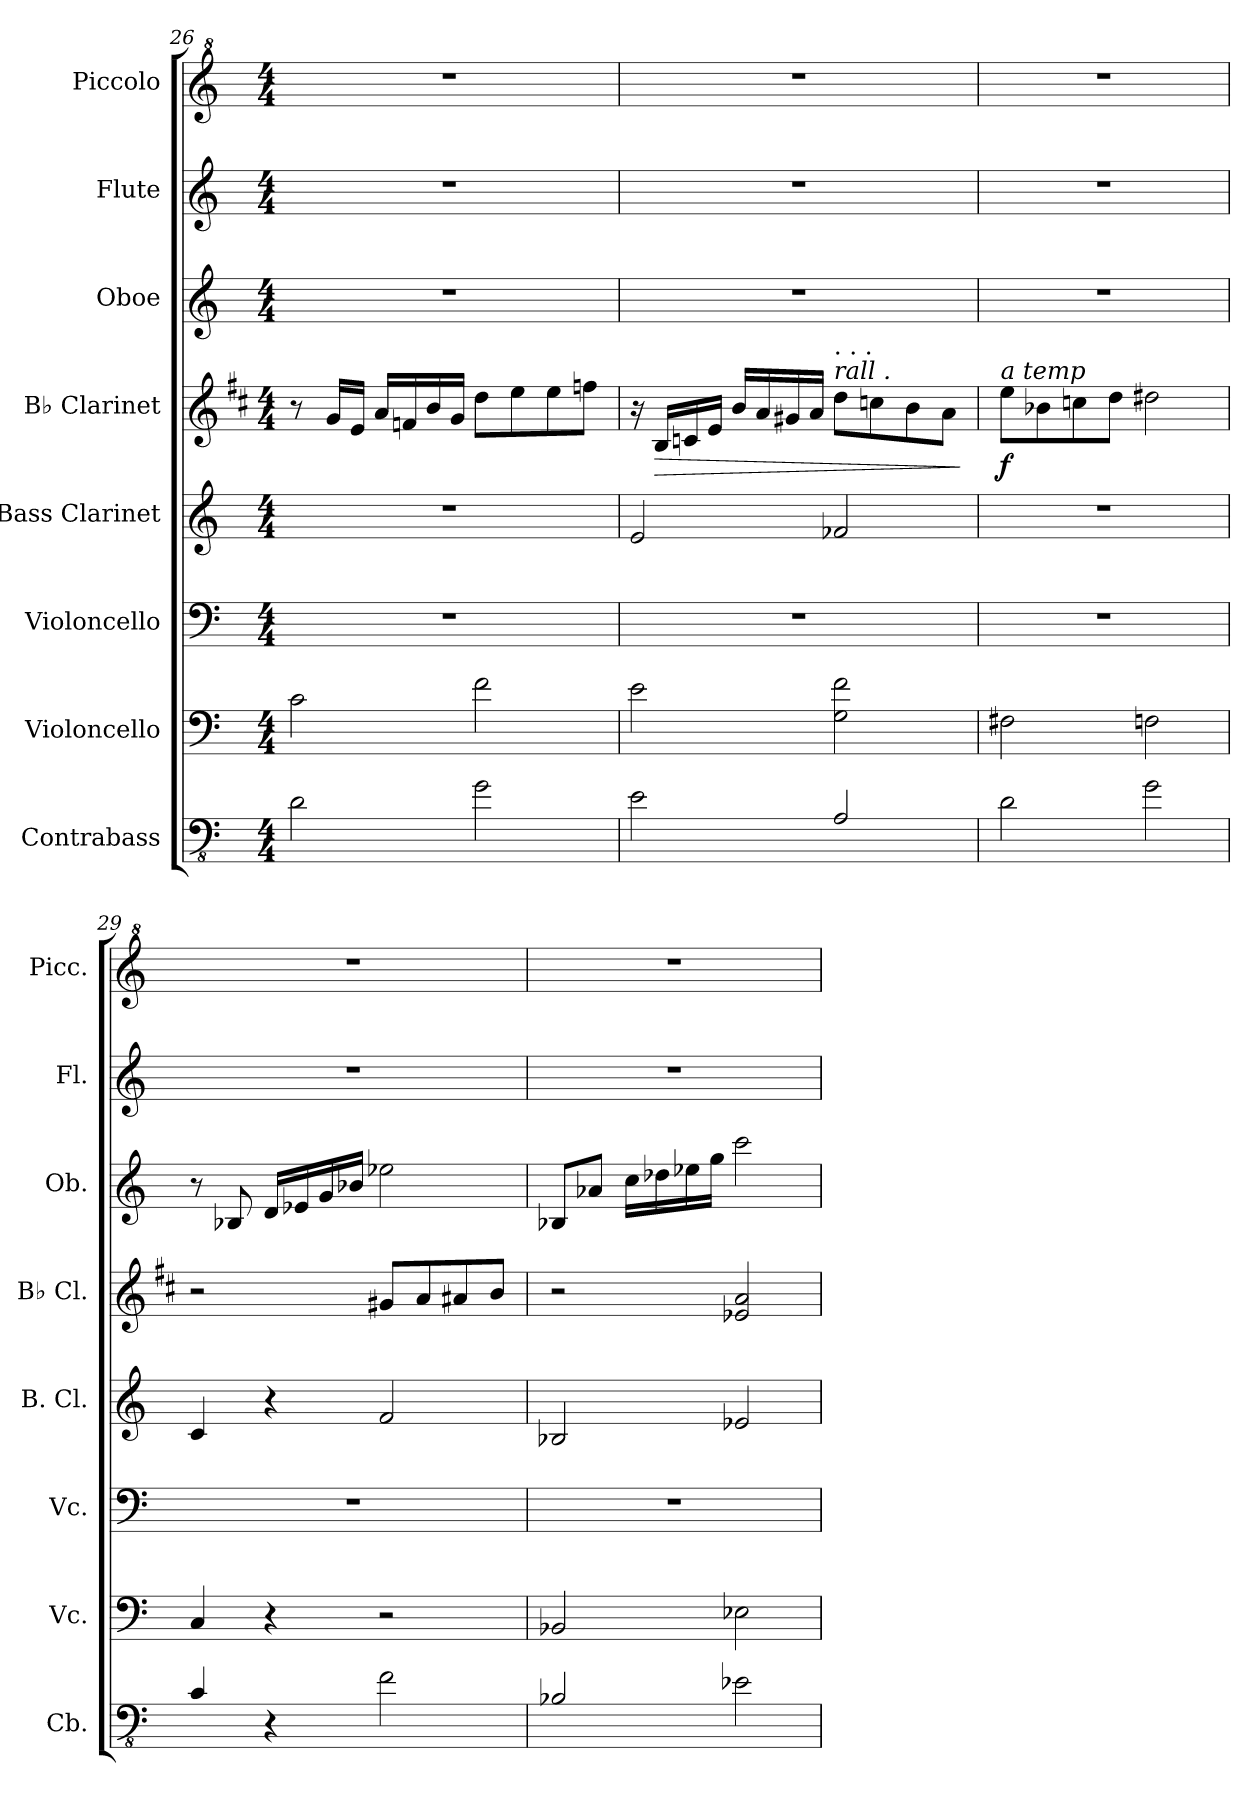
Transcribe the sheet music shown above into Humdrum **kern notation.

**kern	**kern	**kern	**kern	**kern	**dynam	**kern	**kern	**kern
*part8	*part7	*part6	*part5	*part4	*part4	*part3	*part2	*part1
*staff8	*staff7	*staff6	*staff5	*staff4	*staff4	*staff3	*staff2	*staff1
*I"Contrabass	*I"Violoncello	*I"Violoncello	*I"Bass Clarinet	*I"B♭ Clarinet	*	*I"Oboe	*I"Flute	*I"Piccolo
*I'Cb.	*I'Vc.	*I'Vc.	*I'B. Cl.	*I'B♭ Cl.	*	*I'Ob.	*I'Fl.	*I'Picc.
*clefFv4	*clefF4	*clefF4	*clefG2	*clefG2	*	*clefG2	*clefG2	*clefG^2
*ITrd7c12	*	*	*ITrd8c14	*ITrd1c2	*	*	*	*ITrd-7c-12
*k[]	*k[]	*k[]	*k[]	*k[]	*	*k[]	*k[]	*k[]
*M4/4	*M4/4	*M4/4	*M4/4	*M4/4	*	*M4/4	*M4/4	*M4/4
=26	=26	=26	=26	=26	=26	=26	=26	=26
2DD\	2c\	1r	1r	8r	.	1r	1r	1r
.	.	.	.	16f/LL	.	.	.	.
.	.	.	.	16d/JJ	.	.	.	.
.	.	.	.	16g/LL	.	.	.	.
.	.	.	.	16e-X/	.	.	.	.
.	.	.	.	16a/	.	.	.	.
.	.	.	.	16f/JJ	.	.	.	.
2GG\	2f\	.	.	8cc\L	.	.	.	.
.	.	.	.	8dd\	.	.	.	.
.	.	.	.	8dd\	.	.	.	.
.	.	.	.	8ee-X\J	.	.	.	.
=27	=27	=27	=27	=27	=27	=27	=27	=27
2EE\	2e\	1r	2E/	16r	.	1r	1r	1r
!	!	!	!	!	!LO:HP:b	!	!	!
.	.	.	.	16A/LL	>	.	.	.
.	.	.	.	16B-X/	.	.	.	.
.	.	.	.	16d/JJ	.	.	.	.
.	.	.	.	16a/LL	.	.	.	.
.	.	.	.	16g/	.	.	.	.
.	.	.	.	16f#X/	.	.	.	.
.	.	.	.	16g/JJ	.	.	.	.
!	!	!	!	!LO:TX:a:i:t=rall .	!	!	!	!
!	!	!	!	!LO:TX:a:t=. . .	!	!	!	!
2AAA/	2G\ 2f\	.	2F-X/	8cc\L	.	.	.	.
.	.	.	.	8b-X\	.	.	.	.
.	.	.	.	8a\	.	.	.	.
.	.	.	.	8g\J	.	.	.	.
.	.	.	.	.	]	.	.	.
!!LO:PB:g=z
=28	=28	=28	=28	=28	=28	=28	=28	=28
*	*	*	*	*	*	*	*	*MM78
!	!	!	!	!LO:TX:a:i:t=a temp	!	!	!	!
!	!	!	!	!	!LO:DY:b	!	!	!
2DD\	2F#X\	1r	1r	8dd\L	f	1r	1r	1r
.	.	.	.	8a-X\	.	.	.	.
.	.	.	.	8b-X\	.	.	.	.
.	.	.	.	8cc\J	.	.	.	.
2GG\	2Fn\	.	.	2cc#X\	.	.	.	.
=29	=29	=29	=29	=29	=29	=29	=29	=29
4CC/	4C/	1r	4C/	2r	.	8r	1r	1r
.	.	.	.	.	.	8B-X/	.	.
4r	4r	.	4r	.	.	16d/LL	.	.
.	.	.	.	.	.	16e-X/	.	.
.	.	.	.	.	.	16g/	.	.
.	.	.	.	.	.	16b-X/JJ	.	.
2FF\	2r	.	2F/	8f#X/L	.	2ee-X\	.	.
.	.	.	.	8g/	.	.	.	.
.	.	.	.	8g#X/	.	.	.	.
.	.	.	.	8a/J	.	.	.	.
=30	=30	=30	=30	=30	=30	=30	=30	=30
2BBB-X/	2BB-X/	1r	2BB-X/	2r	.	8B-X/L	1r	1r
.	.	.	.	.	.	8a-X/J	.	.
.	.	.	.	.	.	16cc\LL	.	.
.	.	.	.	.	.	16dd-X\	.	.
.	.	.	.	.	.	16ee-X\	.	.
.	.	.	.	.	.	16gg\JJ	.	.
2EE-X\	2E-X\	.	2E-X/	2d-X/ 2g/	.	2ccc\	.	.
=	=	=	=	=	=	=	=	=
*-	*-	*-	*-	*-	*-	*-	*-	*-
